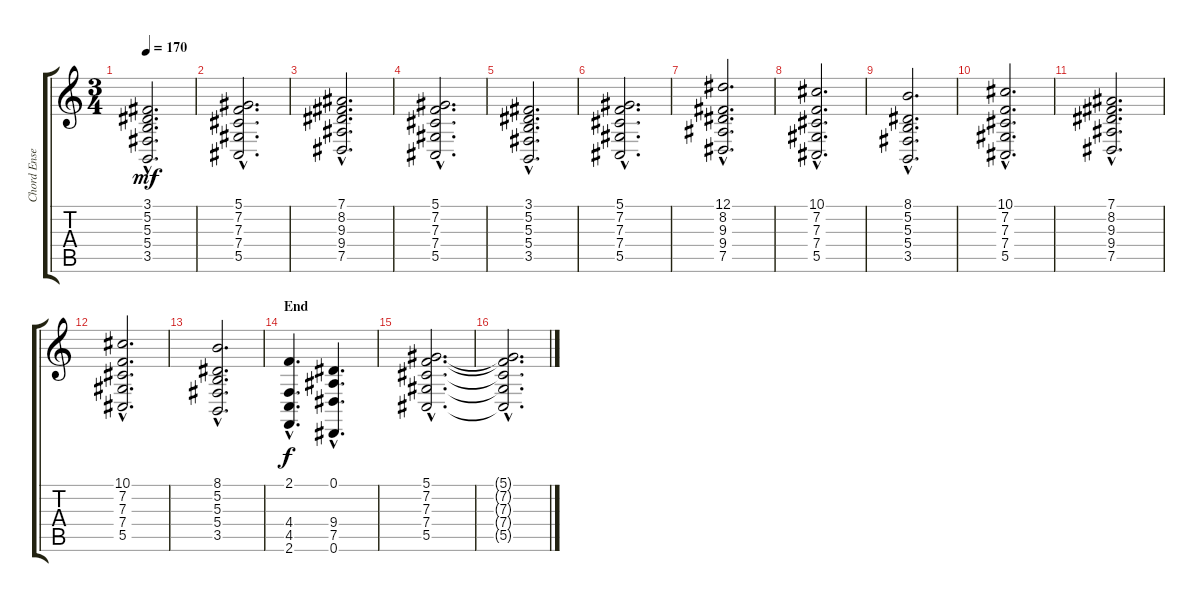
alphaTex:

\track ("Chord Ensemble" "Chord Ense") {instrument stringensemble1}
\staff {score tabs}
\tuning (Eb4 Bb3 Gb3 Db3 Ab2 Eb2) {hide}
\ts (3 4)
\tempo 170
\clef g2
\ks c
(3.1{hac} 5.2{hac} 5.3{hac} 5.4{hac} 3.5{hac}).2{d dy mf} |
(5.1{hac} 7.2{hac} 7.3{hac} 7.4{hac} 5.5{hac}).2{d} |
(7.1{hac} 8.2{hac} 9.3{hac} 9.4{hac} 7.5{hac}).2{d} |
(5.1{hac} 7.2{hac} 7.3{hac} 7.4{hac} 5.5{hac}).2{d} |
(3.1{hac} 5.2{hac} 5.3{hac} 5.4{hac} 3.5{hac}).2{d} |
(5.1{hac} 7.2{hac} 7.3{hac} 7.4{hac} 5.5{hac}).2{d} |
(12.1{hac} 8.2{hac} 9.3{hac} 9.4{hac} 7.5{hac}).2{d} |
(10.1{hac} 7.2{hac} 7.3{hac} 7.4{hac} 5.5{hac}).2{d} |
(8.1{hac} 5.2{hac} 5.3{hac} 5.4{hac} 3.5{hac}).2{d} |
(10.1{hac} 7.2{hac} 7.3{hac} 7.4{hac} 5.5{hac}).2{d} |
(7.1{hac} 8.2{hac} 9.3{hac} 9.4{hac} 7.5{hac}).2{d} |
(10.1{hac} 7.2{hac} 7.3{hac} 7.4{hac} 5.5{hac}).2{d} |
(8.1{hac} 5.2{hac} 5.3{hac} 5.4{hac} 3.5{hac}).2{d} |
\section ("" "End")
(2.1{hac} 4.4{hac} 4.5{hac} 2.6{hac}).4{d dy f} (0.1{hac} 9.4{hac} 7.5{hac} 0.6{hac}).4{d} |
(5.1{hac} 7.2{hac} 7.3{hac} 7.4{hac} 5.5{hac}).2{d} |
(5.1{hac t} 7.2{hac t} 7.3{hac t} 7.4{hac t} 5.5{hac t}).2{d}
